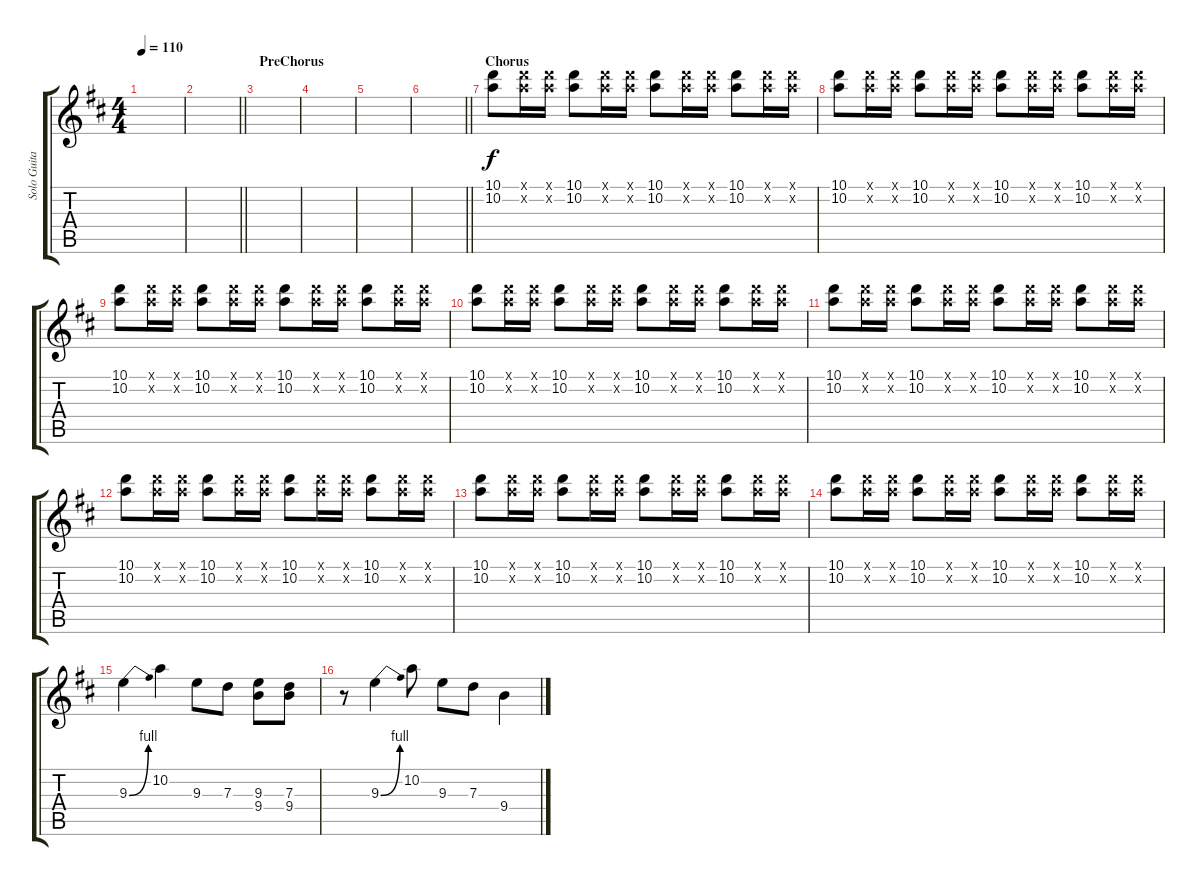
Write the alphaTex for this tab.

\track ("Solo Guitar" "Solo Guita") {instrument overdrivenguitar}
\staff {score tabs}
\tuning (E4 B3 G3 D3 A2 E2) {hide}
\ts (4 4)
\tempo 110
\clef g2
\ks d
|
\barLineRight lightlight
|
\section ("" "PreChorus")
|
|
|
\barLineRight lightlight
|
\section ("" "Chorus")
(10.1 10.2).8{volume 9} (10.1{x} 10.2{x}).16 (10.1{x} 10.2{x}).16 (10.1 10.2).8 (10.1{x} 10.2{x}).16 (10.1{x} 10.2{x}).16 (10.1 10.2).8 (10.1{x} 10.2{x}).16 (10.1{x} 10.2{x}).16 (10.1 10.2).8 (10.1{x} 10.2{x}).16 (10.1{x} 10.2{x}).16 |
(10.1 10.2).8 (10.1{x} 10.2{x}).16 (10.1{x} 10.2{x}).16 (10.1 10.2).8 (10.1{x} 10.2{x}).16 (10.1{x} 10.2{x}).16 (10.1 10.2).8 (10.1{x} 10.2{x}).16 (10.1{x} 10.2{x}).16 (10.1 10.2).8 (10.1{x} 10.2{x}).16 (10.1{x} 10.2{x}).16 |
(10.1 10.2).8 (10.1{x} 10.2{x}).16 (10.1{x} 10.2{x}).16 (10.1 10.2).8 (10.1{x} 10.2{x}).16 (10.1{x} 10.2{x}).16 (10.1 10.2).8 (10.1{x} 10.2{x}).16 (10.1{x} 10.2{x}).16 (10.1 10.2).8 (10.1{x} 10.2{x}).16 (10.1{x} 10.2{x}).16 |
(10.1 10.2).8 (10.1{x} 10.2{x}).16 (10.1{x} 10.2{x}).16 (10.1 10.2).8 (10.1{x} 10.2{x}).16 (10.1{x} 10.2{x}).16 (10.1 10.2).8 (10.1{x} 10.2{x}).16 (10.1{x} 10.2{x}).16 (10.1 10.2).8 (10.1{x} 10.2{x}).16 (10.1{x} 10.2{x}).16 |
(10.1 10.2).8 (10.1{x} 10.2{x}).16 (10.1{x} 10.2{x}).16 (10.1 10.2).8 (10.1{x} 10.2{x}).16 (10.1{x} 10.2{x}).16 (10.1 10.2).8 (10.1{x} 10.2{x}).16 (10.1{x} 10.2{x}).16 (10.1 10.2).8 (10.1{x} 10.2{x}).16 (10.1{x} 10.2{x}).16 |
(10.1 10.2).8 (10.1{x} 10.2{x}).16 (10.1{x} 10.2{x}).16 (10.1 10.2).8 (10.1{x} 10.2{x}).16 (10.1{x} 10.2{x}).16 (10.1 10.2).8 (10.1{x} 10.2{x}).16 (10.1{x} 10.2{x}).16 (10.1 10.2).8 (10.1{x} 10.2{x}).16 (10.1{x} 10.2{x}).16 |
(10.1 10.2).8 (10.1{x} 10.2{x}).16 (10.1{x} 10.2{x}).16 (10.1 10.2).8 (10.1{x} 10.2{x}).16 (10.1{x} 10.2{x}).16 (10.1 10.2).8 (10.1{x} 10.2{x}).16 (10.1{x} 10.2{x}).16 (10.1 10.2).8 (10.1{x} 10.2{x}).16 (10.1{x} 10.2{x}).16 |
(10.1 10.2).8 (10.1{x} 10.2{x}).16 (10.1{x} 10.2{x}).16 (10.1 10.2).8 (10.1{x} 10.2{x}).16 (10.1{x} 10.2{x}).16 (10.1 10.2).8 (10.1{x} 10.2{x}).16 (10.1{x} 10.2{x}).16 (10.1 10.2).8 (10.1{x} 10.2{x}).16 (10.1{x} 10.2{x}).16 |
9.3{be (bend 0 0 60 4)}.4{volume 12} 10.2.4 9.3.8 7.3.8 (9.3 9.4).8 (7.3 9.4).8 |
r.8 9.3{be (bend 0 0 60 4)}.4 10.2.8 9.3.8 7.3.8 9.4.4
